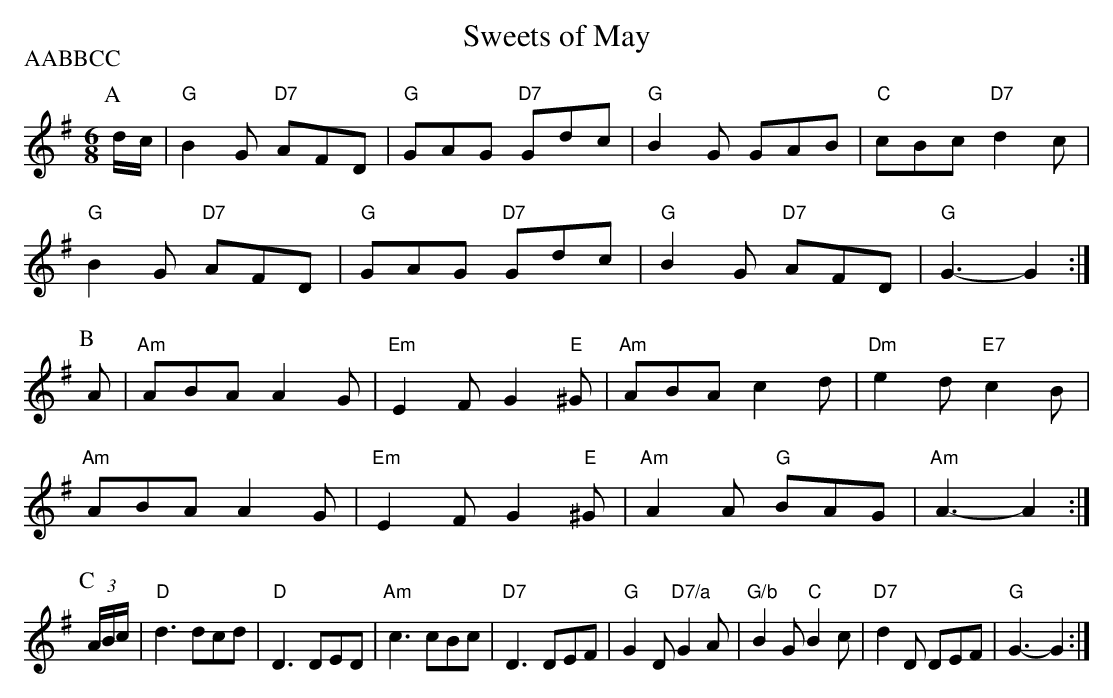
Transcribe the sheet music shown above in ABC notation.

X:1
T:Sweets of May
P:AABBCC
M:6/8
K:G
P:A
d/2c/2|"G"B2G "D7"AFD|"G"GAG "D7"Gdc|"G"B2G GAB|"C"cBc "D7"d2c|
"G"B2G "D7"AFD|"G"GAG "D7"Gdc|"G"B2G "D7"AFD|"G"G3 -G2:|
P:B
A|"Am"ABA A2G|"Em"E2F G2"E"^G|"Am"ABA c2d|"Dm"e2d "E7"c2B|
"Am"ABA A2G|"Em"E2F G2"E"^G|"Am"A2A "G"BAG|"Am"A3 -A2:|
P:C
(3A/2B/2c/2|"D"d3 dcd|"D"D3 DED|"Am"c3 cBc|"D7"D3 DEF|"G"G2D "D7/a"G2A|\
"G/b"B2G "C"B2c|"D7"d2D DEF|"G"G3 -G2:|
